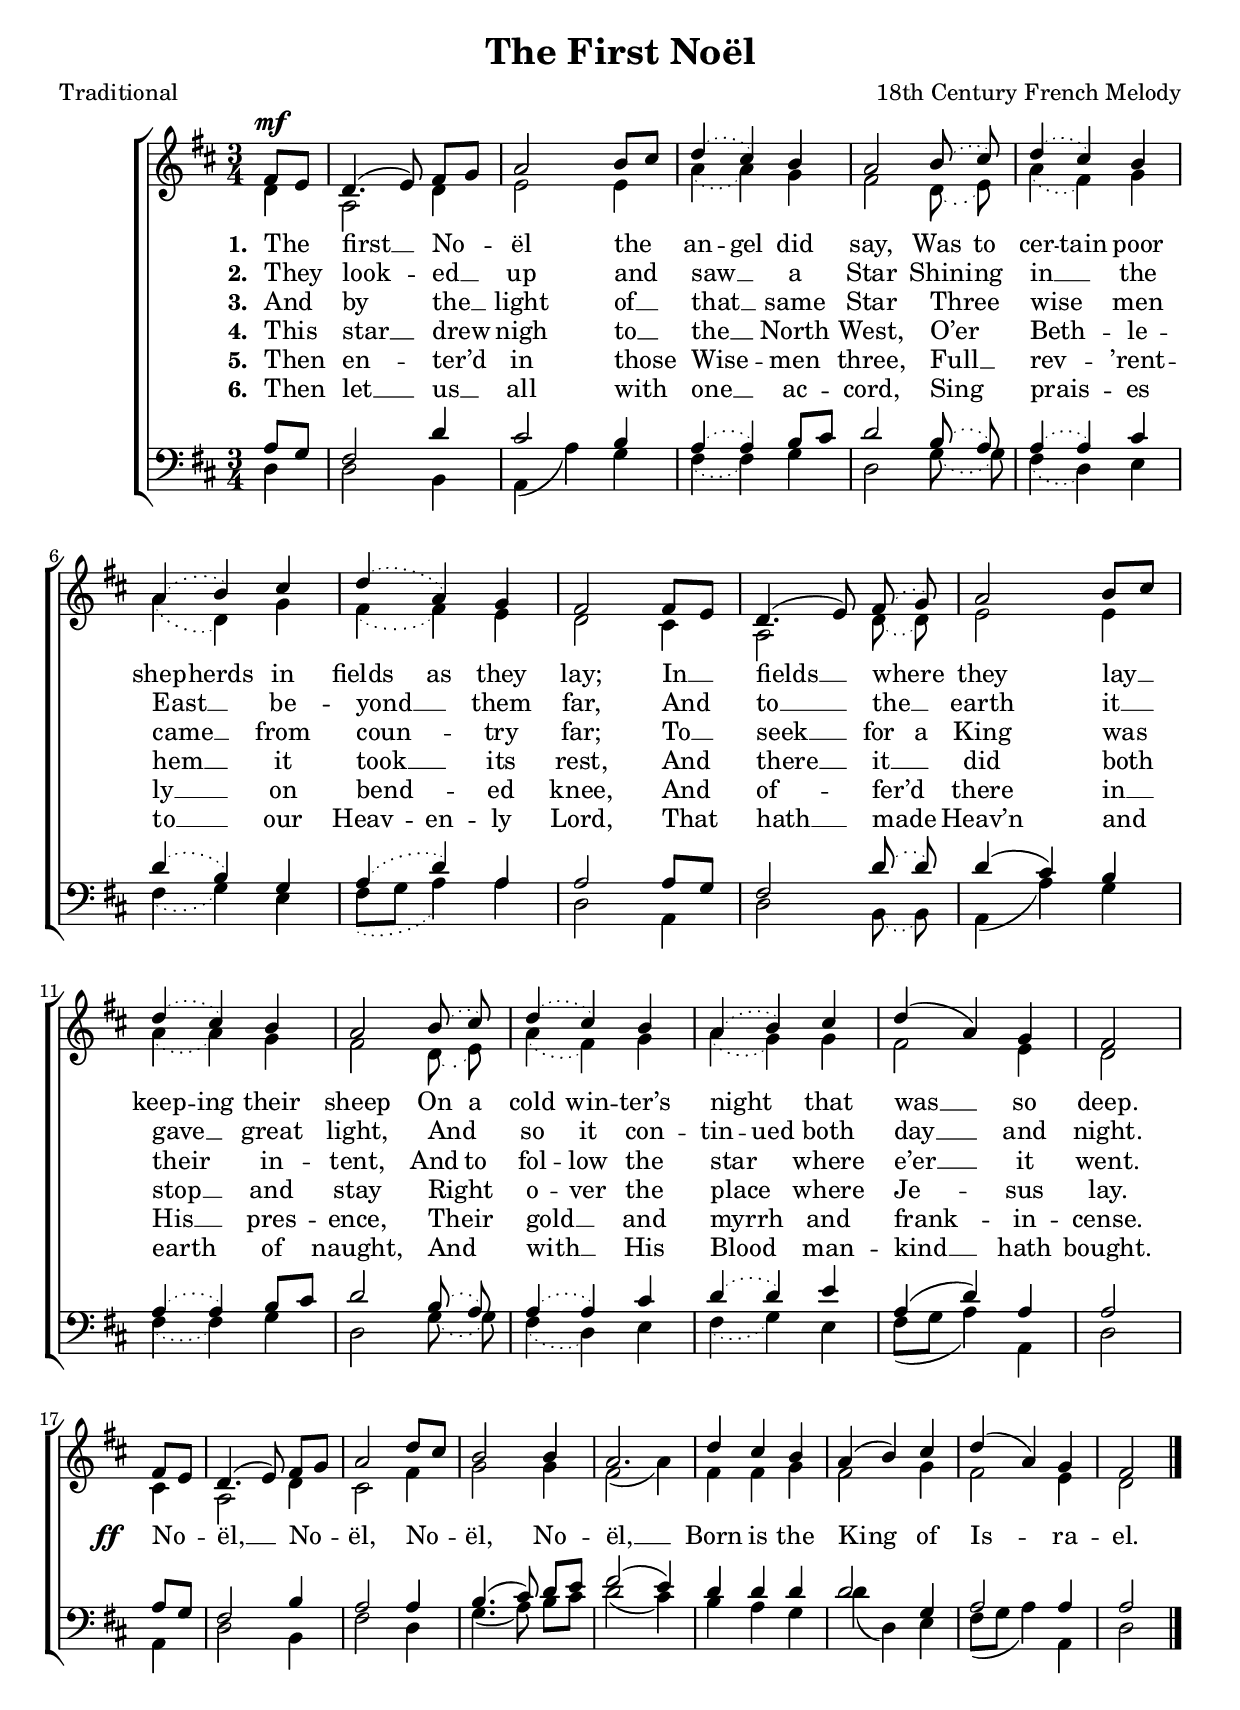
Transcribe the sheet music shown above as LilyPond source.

\version "2.14.2"
\include "util.ly"
\header {
  title = "The First Noël"
  poet = "Traditional"
  composer = "18th Century French Melody"
  %tagline = \markup { from \italic {Christmas Carols, New and Old}}
}

global = {
  \key d \major
  \time 3/4
  \autoBeamOff
  %\override DynamicLineSpanner #'staff-padding = #0.0
  %\override DynamicLineSpanner #'Y-extent = #'(-0.5 . 0.5)
}

sopMusic = \relative c' {
  \partial 4 fis8[^\mf e] |
  d4.( e8) fis[ g] |
  a2 b8[ cis] |
  \slurDotted d4( cis) b |
  a2 b8\noBeam( cis) |
  d4( cis) b |
  
  a( b) cis |
  d( a) g |
  fis2 \slurSolid fis8[ e] |
  d4.( e8) \slurDotted fis8\noBeam( g) |
  \slurSolid a2 b8[ cis] |
  
  \slurDotted d4( cis) b |
  a2 b8\noBeam( cis) |
  d4( cis) b |
  a( b) cis |
  \slurSolid d( a) g |
  \partial 2 fis2 | \break
  
  \partial 4 fis8[ e] |
  d4.( e8) fis[ g] |
  a2 d8[ cis] |
  b2 b4 |
  a2. |
  d4 cis b |
  a( b) cis |
  d( a) g |
  \partial 2 fis2 \bar "|."
}
sopWords = \lyricmode {
  
}

altoMusic = \relative c' {
  d4 |
  a2 d4 |
  e2 e4 |
  \slurDotted a4( a) g |
  fis2 d8\noBeam( e) |
  a4( fis) g |
  
  a( d,) g |
  fis( fis) e |
  d2 cis4 |
  a2 d8\noBeam( d) |
  e2 e4 |
  
  a4( a) g |
  fis2 d8\noBeam( e) |
  a4( fis) g |
  a( g) g |
  fis2 e4 |
  d2 |
  
  cis4 |
  a2 d4 |
  cis2 fis4 |
  g2 g4 |
  \slurSolid fis2( a4) |
  fis4 fis g |
  fis2 g4 |
  fis2 e4 |
  d2 \bar "|."
}
altoWords = {
  \dropLyricsVI
  \lyricmode {
    \set stanza = #"1. "
    The first __ No -- ël the
    \set ignoreMelismata = ##t
    an -- gel did say,
    Was to cer -- tain poor shep -- herds in fields as they lay;
    \unset ignoreMelismata
    
    In __ fields __ where they lay __
    \set ignoreMelismata = ##t
    
    keep -- ing their sheep
    On a cold win -- ter’s night _ that was __ _ so deep.
    \unset ignoreMelismata
  }
  \set stanza = \markup\dynamic"ff   "
  \lyricmode {
    \dropLyricsIV
    No -- ël, __ No -- ël, No -- ël,
    \set associatedVoice = "altos"
    No -- ël, __
    \unset associatedVoice
    Born is the King of Is -- ra -- el.
  }
}
altoWordsII = \lyricmode {
  \dropLyricsVI
  \set stanza = #"2. "
  They look -- ed __ up and
  \set ignoreMelismata = ##t
  saw __ _ a Star
  Shin -- ing in __ _ the East __ _ be -- yond __ _ them far,
  \unset ignoreMelismata
  
  And to __ the __ earth it __
  \set ignoreMelismata = ##t
  
  gave __ _ great light,
  And _ so it con -- tin -- ued both day __ _ and night.
}
altoWordsIII = \lyricmode {
  \dropLyricsVI
  \set stanza = #"3. "
  And by
%8.5x11 __
  the __ light of __ that __ same Star
  Three wise men came __ from coun -- try far;
  To __ seek __
\set ignoreMelismata = ##t
  for a King
\unset ignoreMelismata
  was their
%8.5x11 __
  in -- tent,
\set ignoreMelismata = ##t
  And to fol -- low the star _ where e’er __ _ it went.
}
altoWordsIV = \lyricmode {
  \dropLyricsVI
  \set stanza = #"4. "
  This star __ drew nigh to __ 
  \set ignoreMelismata = ##t
  the __ _ North West,
  O’er
%8.5x11 __
  _ Beth -- _ le -- hem __ _ it took __ _ its rest,
  \unset ignoreMelismata
  
  And there __ it __ did both
  \set ignoreMelismata = ##t
  
  stop __ _ and stay
  Right _ o -- ver the place _ where Je -- _ sus lay.
}
altoWordsV = \lyricmode {
  \dropLyricsVI
  \set stanza = #"5. "
  Then en -- ter’d in those
  \set ignoreMelismata = ##t
  Wise -- _ men three,
  Full __ _ rev -- _ ’rent -- ly __ _ on bend -- _ ed knee,
  \unset ignoreMelismata
  
  And of -- fer’d
%8.5x11 __
  there in __
  \set ignoreMelismata = ##t
  
  His __ _ pres -- ence,
  Their _ gold __ _ and myrrh _ and frank -- _ in -- cense.
}
altoWordsVI = \lyricmode {
  \dropLyricsVI
  \set stanza = #"6. "
  Then let __ us __ all with one __ ac -- cord,
  Sing prais -- es to __ our
\set ignoreMelismata = ##t
  Heav -- en -- ly Lord,
\unset ignoreMelismata
  That hath __ made Heav’n and earth of naught,
  And with __ His Blood man -- kind __ hath bought.
}

tenorMusic = \relative c' {
  a8[ g] |
  fis2 d'4 |
  cis2 b4 |
  \slurDotted a4( a) \slurSolid b8[ cis] |
  d2 \slurDotted b8\noBeam( a) |
  a4( a) cis |
  
  d( b) g |
  a( d) a |
  a2 \slurSolid a8[ g] |
  fis2 \slurDotted d'8\noBeam( d) |
  \slurSolid d4( cis) b |
  
  \slurDotted a( a) \slurSolid b8[ cis] |
  d2 \slurDotted b8\noBeam( a) |
  a4( a) cis |
  d4( d) e |
  \slurSolid a,( d) a |
  a2 |
  
  a8[ g] |
  fis2 b4 |
  a2 a4 |
  b4.( cis8) d[ e] |
  fis2( e4) |
  d d d |
  d2 g,4 |
  a2 a4 |
  a2 \bar "|."
}
tenorWords = \lyricmode {

}

bassMusic = \relative c {
  d4 |
  d2 b4 |
  a( a') g |
  \slurDotted fis( fis) g |
  d2 g8\noBeam( g) |
  fis4( d) e |
  
  fis( g) e |
  fis8[( g] a4) a |
  d,2 a4 |
  d2 b8\noBeam( b) |
  \slurSolid a4( a') g |
  
  \slurDotted fis( fis) g |
  d2 g8\noBeam( g) |
  fis4( d) e |
  fis( g) e |
  \slurSolid fis8[( g] a4) a, |
  d2 |
  
  a4 |
  d2 b4 |
  fis'2 d4 |
  g4.( a8) b[ cis] |
  d2( cis4) |
  b a g |
  d'( d,) e |
  fis8[( g] a4) a, |
  d2 \bar "|."
}
bassWords = \lyricmode {

}

\score {
  <<
   \new ChoirStaff <<
%    \new Lyrics = sopranos \with { \override VerticalAxisGroup #'nonstaff-relatedstaff-spacing = #'((basic-distance . 1)) }
    \new Staff = women <<
      \new Voice = "sopranos" { \voiceOne << \global \sopMusic >> }
      \new Voice = "altos" { \voiceTwo << \global \altoMusic >> }
    >>
    \new Lyrics \with { alignAboveContext = #"women" \override VerticalAxisGroup #'nonstaff-relatedstaff-spacing = #'((basic-distance . 1))} \lyricsto "sopranos" \sopWords
     \new Lyrics = "altosVI"  \with { alignBelowContext = #"women" \override VerticalAxisGroup #'nonstaff-relatedstaff-spacing = #'((basic-distance . 1))} \lyricsto "sopranos" \altoWordsVI
    \new Lyrics = "altosV"  \with { alignBelowContext = #"women" \override VerticalAxisGroup #'nonstaff-relatedstaff-spacing = #'((basic-distance . 1))} \lyricsto "sopranos" \altoWordsV
    \new Lyrics = "altosIV"  \with { alignBelowContext = #"women" \override VerticalAxisGroup #'nonstaff-relatedstaff-spacing = #'((basic-distance . 1))} \lyricsto "sopranos" \altoWordsIV
    \new Lyrics = "altosIII"  \with { alignBelowContext = #"women" \override VerticalAxisGroup #'nonstaff-relatedstaff-spacing = #'((basic-distance . 1))} \lyricsto "sopranos" \altoWordsIII
    \new Lyrics = "altosII"  \with { alignBelowContext = #"women" \override VerticalAxisGroup #'nonstaff-relatedstaff-spacing = #'((basic-distance . 1))} \lyricsto "sopranos" \altoWordsII
    \new Lyrics = "altos"  \with { alignBelowContext = #"women" \override VerticalAxisGroup #'nonstaff-relatedstaff-spacing = #'((basic-distance . 1))} \lyricsto "sopranos" \altoWords
   \new Staff = men <<
      \clef bass
      \new Voice = "tenors" { \voiceOne << \global \tenorMusic >> }
      \new Voice = "basses" { \voiceTwo << \global \bassMusic >> }
    >>
    \new Lyrics \with { alignAboveContext = #"men" \override VerticalAxisGroup #'nonstaff-relatedstaff-spacing = #'((basic-distance . 1)) } \lyricsto "tenors" \tenorWords
    \new Lyrics \with { alignBelowContext = #"men" \override VerticalAxisGroup #'nonstaff-relatedstaff-spacing = #'((basic-distance . 1)) } \lyricsto "basses" \bassWords
  >>
%    \new PianoStaff << \new Staff { \new Voice { \pianoRH } } \new Staff { \clef "bass" \pianoLH } >>
  >>
  \layout { }
  \midi {
    \tempo 4 = 90
    \set Staff.midiInstrument = "flute"
  
    \context {
      \Voice
      \remove "Dynamic_performer"
    }
  }
}
